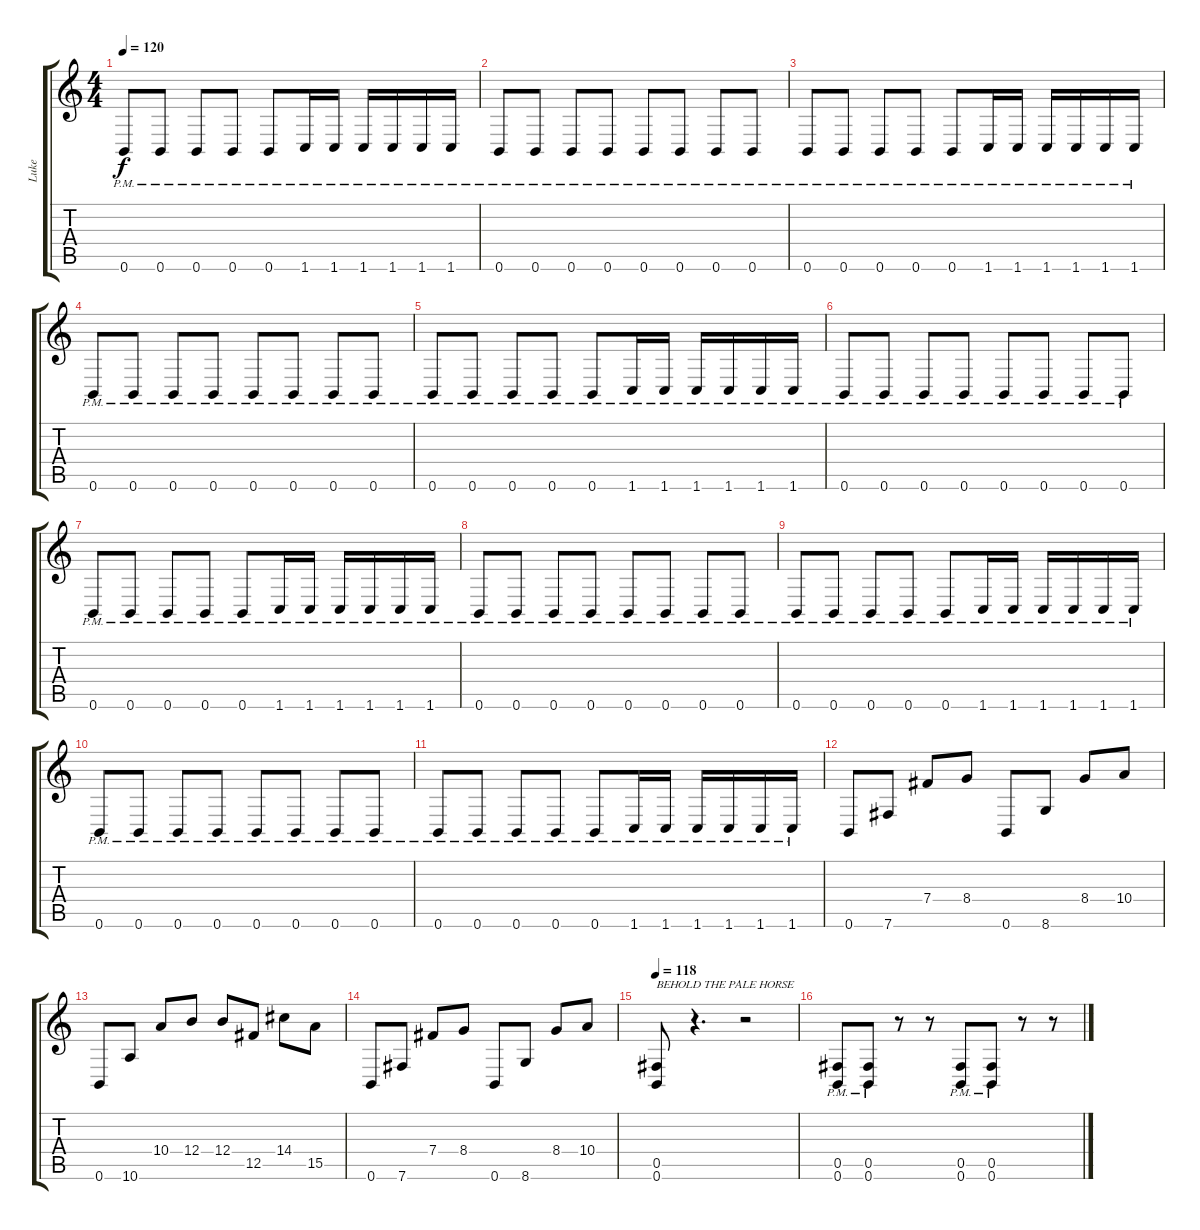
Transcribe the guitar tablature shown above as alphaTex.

\track ("Luke" "Luke") {instrument distortionguitar}
\staff {score tabs}
\tuning (Db4 Ab3 E3 B2 Gb2 B1) {hide}
\ts (4 4)
\tempo 120
\clef g2
\ks c
0.6{pm}.8{dy f} 0.6{pm}.8 0.6{pm}.8 0.6{pm}.8 0.6{pm}.8 1.6{pm}.16 1.6{pm}.16 1.6{pm}.16 1.6{pm}.16 1.6{pm}.16 1.6{pm}.16 |
0.6{pm}.8 0.6{pm}.8 0.6{pm}.8 0.6{pm}.8 0.6{pm}.8 0.6{pm}.8 0.6{pm}.8 0.6{pm}.8 |
0.6{pm}.8 0.6{pm}.8 0.6{pm}.8 0.6{pm}.8 0.6{pm}.8 1.6{pm}.16 1.6{pm}.16 1.6{pm}.16 1.6{pm}.16 1.6{pm}.16 1.6{pm}.16 |
0.6{pm}.8 0.6{pm}.8 0.6{pm}.8 0.6{pm}.8 0.6{pm}.8 0.6{pm}.8 0.6{pm}.8 0.6{pm}.8 |
0.6{pm}.8 0.6{pm}.8 0.6{pm}.8 0.6{pm}.8 0.6{pm}.8 1.6{pm}.16 1.6{pm}.16 1.6{pm}.16 1.6{pm}.16 1.6{pm}.16 1.6{pm}.16 |
0.6{pm}.8 0.6{pm}.8 0.6{pm}.8 0.6{pm}.8 0.6{pm}.8 0.6{pm}.8 0.6{pm}.8 0.6{pm}.8 |
0.6{pm}.8 0.6{pm}.8 0.6{pm}.8 0.6{pm}.8 0.6{pm}.8 1.6{pm}.16 1.6{pm}.16 1.6{pm}.16 1.6{pm}.16 1.6{pm}.16 1.6{pm}.16 |
0.6{pm}.8 0.6{pm}.8 0.6{pm}.8 0.6{pm}.8 0.6{pm}.8 0.6{pm}.8 0.6{pm}.8 0.6{pm}.8 |
0.6{pm}.8 0.6{pm}.8 0.6{pm}.8 0.6{pm}.8 0.6{pm}.8 1.6{pm}.16 1.6{pm}.16 1.6{pm}.16 1.6{pm}.16 1.6{pm}.16 1.6{pm}.16 |
0.6{pm}.8 0.6{pm}.8 0.6{pm}.8 0.6{pm}.8 0.6{pm}.8 0.6{pm}.8 0.6{pm}.8 0.6{pm}.8 |
0.6{pm}.8 0.6{pm}.8 0.6{pm}.8 0.6{pm}.8 0.6{pm}.8 1.6{pm}.16 1.6{pm}.16 1.6{pm}.16 1.6{pm}.16 1.6{pm}.16 1.6{pm}.16 |
0.6.8 7.6.8 7.4.8 8.4.8 0.6.8 8.6.8 8.4.8 10.4.8 |
0.6.8 10.6.8 10.4.8 12.4.8 12.4.8 12.5.8 14.4.8 15.5.8 |
0.6.8 7.6.8 7.4.8 8.4.8 0.6.8 8.6.8 8.4.8 10.4.8 |
\tempo 118
(0.5 0.6).8{txt "BEHOLD THE PALE HORSE"} r.4{d} r.2 |
(0.5{pm} 0.6{pm}).8 (0.5{pm} 0.6{pm}).8 r.8 r.8 (0.5{pm} 0.6{pm}).8 (0.5{pm} 0.6{pm}).8 r.8 r.8
